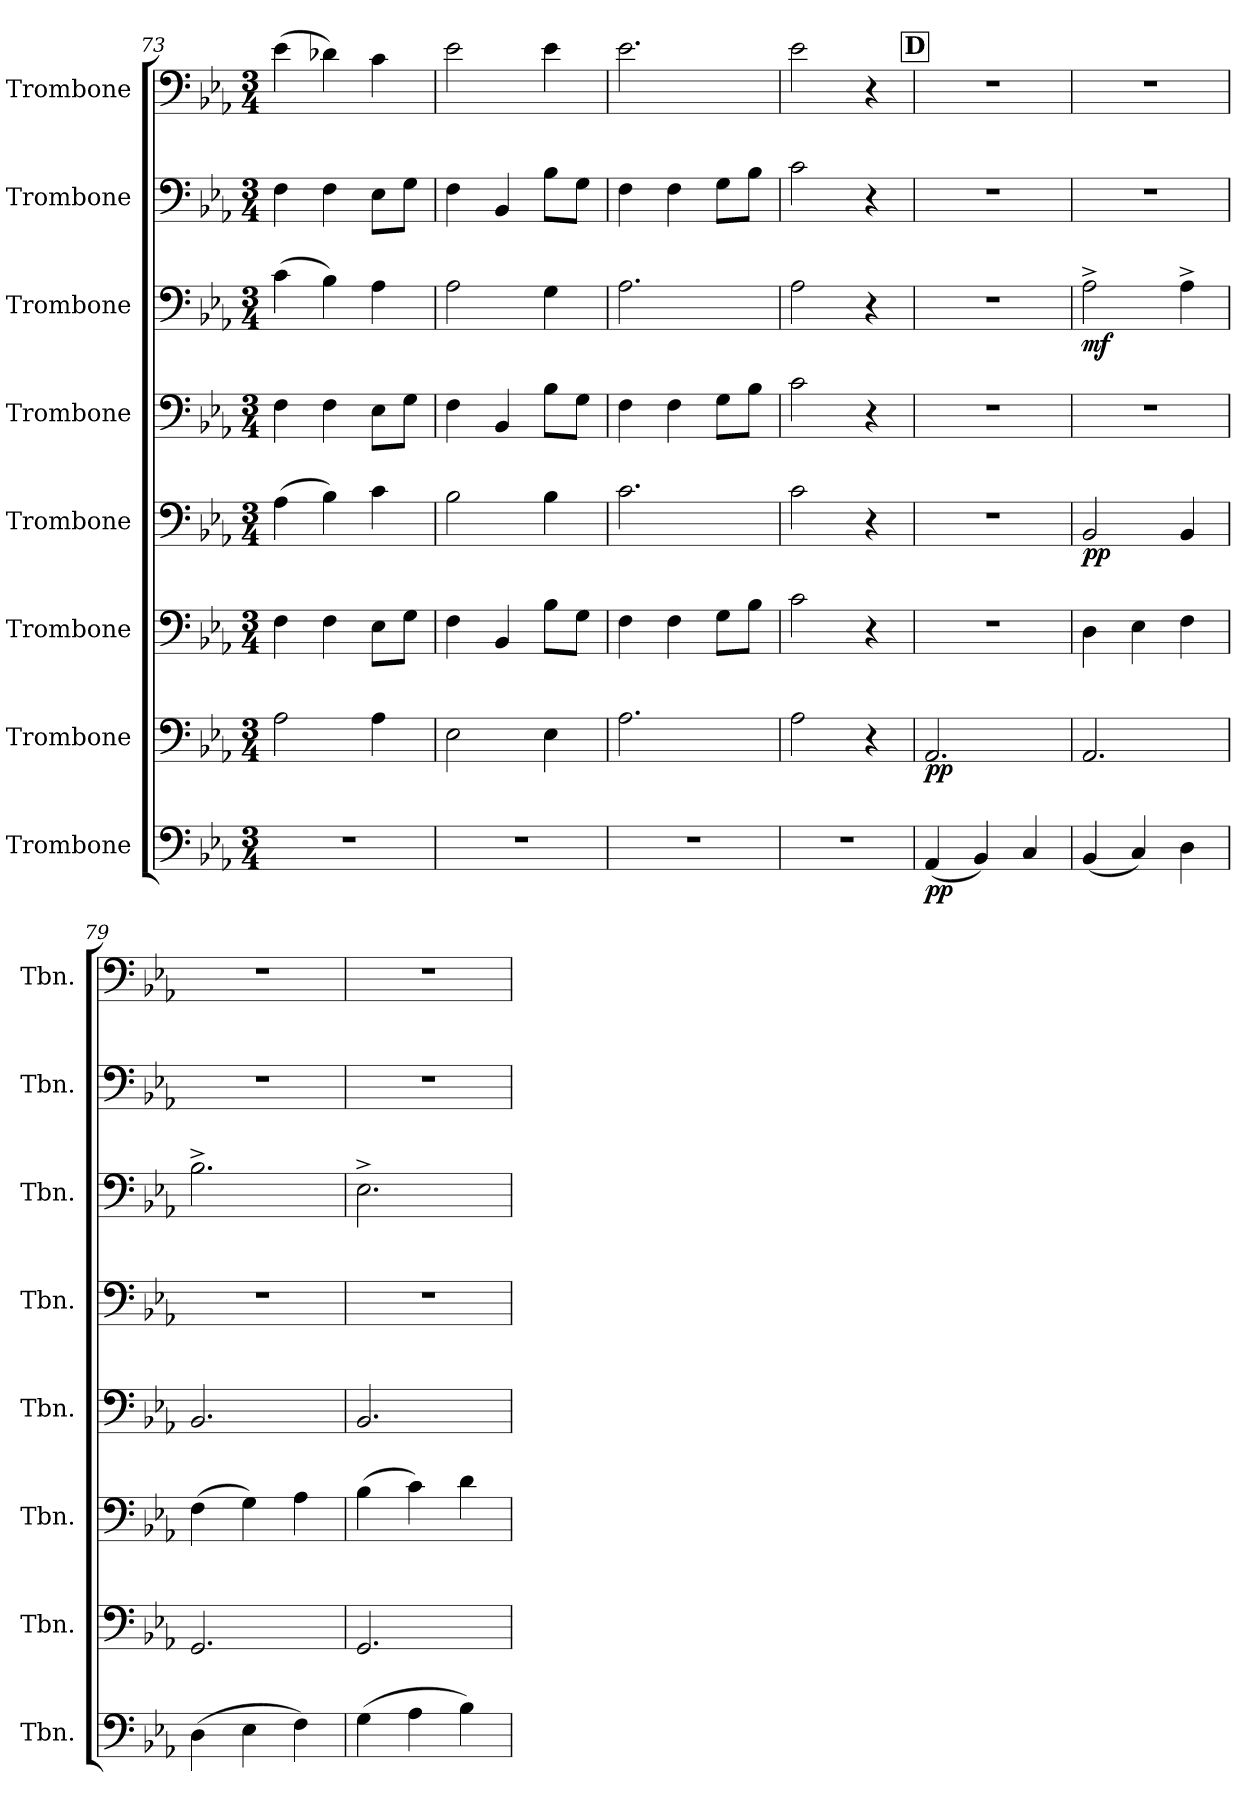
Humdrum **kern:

**kern	**dynam	**kern	**dynam	**kern	**kern	**dynam	**kern	**kern	**dynam	**kern	**kern
*part8	*part8	*part7	*part7	*part6	*part5	*part5	*part4	*part3	*part3	*part2	*part1
*staff8	*staff8	*staff7	*staff7	*staff6	*staff5	*staff5	*staff4	*staff3	*staff3	*staff2	*staff1
*I"Trombone	*	*I"Trombone	*	*I"Trombone	*I"Trombone	*	*I"Trombone	*I"Trombone	*	*I"Trombone	*I"Trombone
*I'Tbn.	*	*I'Tbn.	*	*I'Tbn.	*I'Tbn.	*	*I'Tbn.	*I'Tbn.	*	*I'Tbn.	*I'Tbn.
*clefF4	*	*clefF4	*	*clefF4	*clefF4	*	*clefF4	*clefF4	*	*clefF4	*clefF4
*k[b-e-a-]	*	*k[b-e-a-]	*	*k[b-e-a-]	*k[b-e-a-]	*	*k[b-e-a-]	*k[b-e-a-]	*	*k[b-e-a-]	*k[b-e-a-]
*M3/4	*	*M3/4	*	*M3/4	*M3/4	*	*M3/4	*M3/4	*	*M3/4	*M3/4
=73	=73	=73	=73	=73	=73	=73	=73	=73	=73	=73	=73
2.r	.	2A-\	.	4F\	(4A-\	.	4F\	(4c\	.	4F\	(4e-\
.	.	.	.	4F\	4B-\)	.	4F\	4B-\)	.	4F\	4d-X\)
.	.	4A-\	.	8E-\L	4c\	.	8E-\L	4A-\	.	8E-\L	4c\
.	.	.	.	8G\J	.	.	8G\J	.	.	8G\J	.
=74	=74	=74	=74	=74	=74	=74	=74	=74	=74	=74	=74
2.r	.	2E-\	.	4F\	2B-\	.	4F\	2A-\	.	4F\	2e-\
.	.	.	.	4BB-/	.	.	4BB-/	.	.	4BB-/	.
.	.	4E-\	.	8B-\L	4B-\	.	8B-\L	4G\	.	8B-\L	4e-\
.	.	.	.	8G\J	.	.	8G\J	.	.	8G\J	.
=75	=75	=75	=75	=75	=75	=75	=75	=75	=75	=75	=75
2.r	.	2.A-\	.	4F\	2.c\	.	4F\	2.A-\	.	4F\	2.e-\
.	.	.	.	4F\	.	.	4F\	.	.	4F\	.
.	.	.	.	8G\L	.	.	8G\L	.	.	8G\L	.
.	.	.	.	8B-\J	.	.	8B-\J	.	.	8B-\J	.
=76	=76	=76	=76	=76	=76	=76	=76	=76	=76	=76	=76
2.r	.	2A-\	.	2c\	2c\	.	2c\	2A-\	.	2c\	2e-\
.	.	4r	.	4r	4r	.	4r	4r	.	4r	4r
!!LO:REH:place=s1:a:B:fs=14:t=D
=77	=77	=77	=77	=77	=77	=77	=77	=77	=77	=77	=77
!	!LO:DY:b	!	!LO:DY:b	!	!	!	!	!	!	!	!
(4AA-/	pp	2.AA-/	pp	2.r	2.r	.	2.r	2.r	.	2.r	2.r
4BB-/)	.	.	.	.	.	.	.	.	.	.	.
4C/	.	.	.	.	.	.	.	.	.	.	.
=78	=78	=78	=78	=78	=78	=78	=78	=78	=78	=78	=78
!	!	!	!	!	!	!LO:DY:b	!	!	!LO:DY:b	!	!
(4BB-/	.	2.AA-/	.	4D\	2BB-/	pp	2.r	2A-^\	mf	2.r	2.r
4C/)	.	.	.	4E-\	.	.	.	.	.	.	.
4D\	.	.	.	4F\	4BB-/	.	.	4A-^\	.	.	.
!!LO:PB:g=z
=79	=79	=79	=79	=79	=79	=79	=79	=79	=79	=79	=79
(4D\	.	2.GG/	.	(4F\	2.BB-/	.	2.r	2.B-^\	.	2.r	2.r
4E-\	.	.	.	4G\)	.	.	.	.	.	.	.
4F\)	.	.	.	4A-\	.	.	.	.	.	.	.
=80	=80	=80	=80	=80	=80	=80	=80	=80	=80	=80	=80
(4G\	.	2.GG/	.	(4B-\	2.BB-/	.	2.r	2.E-^\	.	2.r	2.r
4A-\	.	.	.	4c\)	.	.	.	.	.	.	.
4B-\)	.	.	.	4d\	.	.	.	.	.	.	.
=	=	=	=	=	=	=	=	=	=	=	=
*-	*-	*-	*-	*-	*-	*-	*-	*-	*-	*-	*-
